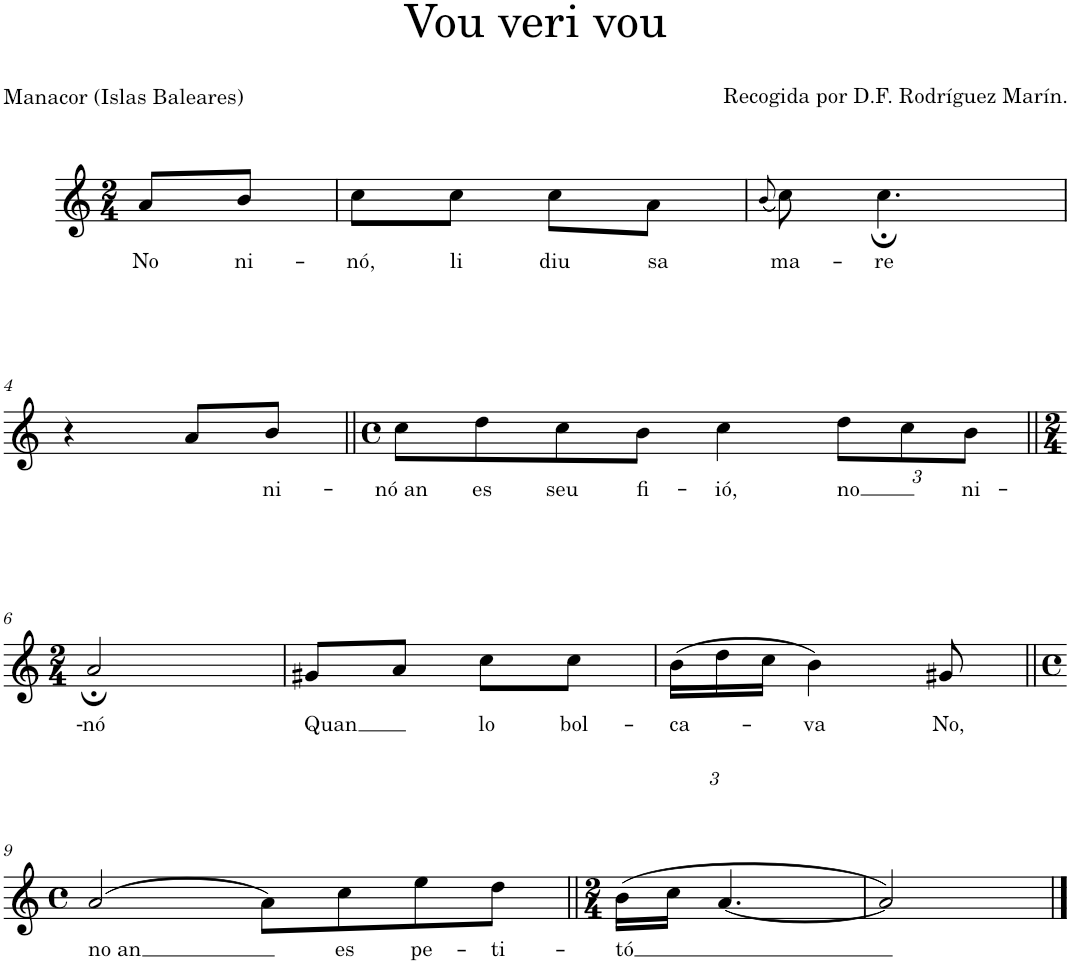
**kern	**text
*part1	*part1
*staff1	*staff1
*I"Piano	*
*I'Pno.	*
*clefG2	*
*k[]	*
*M2/4	*
=1	=1
!	!LO:LY:b
8a/L	No
!	!LO:LY:b
8b/J	ni-
=2	=2
!	!LO:LY:b
8cc\L	-nó,
!	!LO:LY:b
8cc\J	li
!	!LO:LY:b
8cc\L	diu
!	!LO:LY:b
8a\J	sa
=3	=3
(8qb/	.
!	!LO:LY:b
8cc\)	ma-
!	!LO:LY:b
4.cc;\	-re
!!LO:LB:g=z
=4	=4
4r	.
8a/L	.
!	!LO:LY:b
8b/J	ni-
=5||	=5||
*M4/4	*
*met(c)	*
!	!LO:LY:b
8cc\L	-nó an
!	!LO:LY:b
8dd\	es
!	!LO:LY:b
8cc\	seu
!	!LO:LY:b
8b\J	fi-
!	!LO:LY:b
4cc\	-ió,
*Xbrackettup	*
!	!LO:LY:b
12dd\L	no
12cc\	.
!	!LO:LY:b
12b\J	ni-
!!LO:LB:g=z
=6||	=6||
*M2/4	*
!	!LO:LY:b
2a;/	-nó
=7	=7
!	!LO:LY:b
8g#X/L	Quan
8a/J	.
!	!LO:LY:b
8cc\L	lo
!	!LO:LY:b
8cc\J	bol-
=8	=8
!	!LO:LY:b
(24b\LL	-ca-
24dd\	.
24cc\JJ	.
!	!LO:LY:b
4b\)	-va
!	!LO:LY:b
8g#X/	No,
!!LO:LB:g=z
=9||	=9||
*M4/4	*
*met(c)	*
!	!LO:LY:b
(2a/	no an
8a\L)	.
!	!LO:LY:b
8cc\	es
!	!LO:LY:b
8ee\	pe-
!	!LO:LY:b
8dd\J	-ti-
=10||	=10||
*M2/4	*
!	!LO:LY:b
(16b\LL	-tó
16cc\JJ	.
[4.a/	.
=11	=11
2a/])	.
==	==
*-	*-
